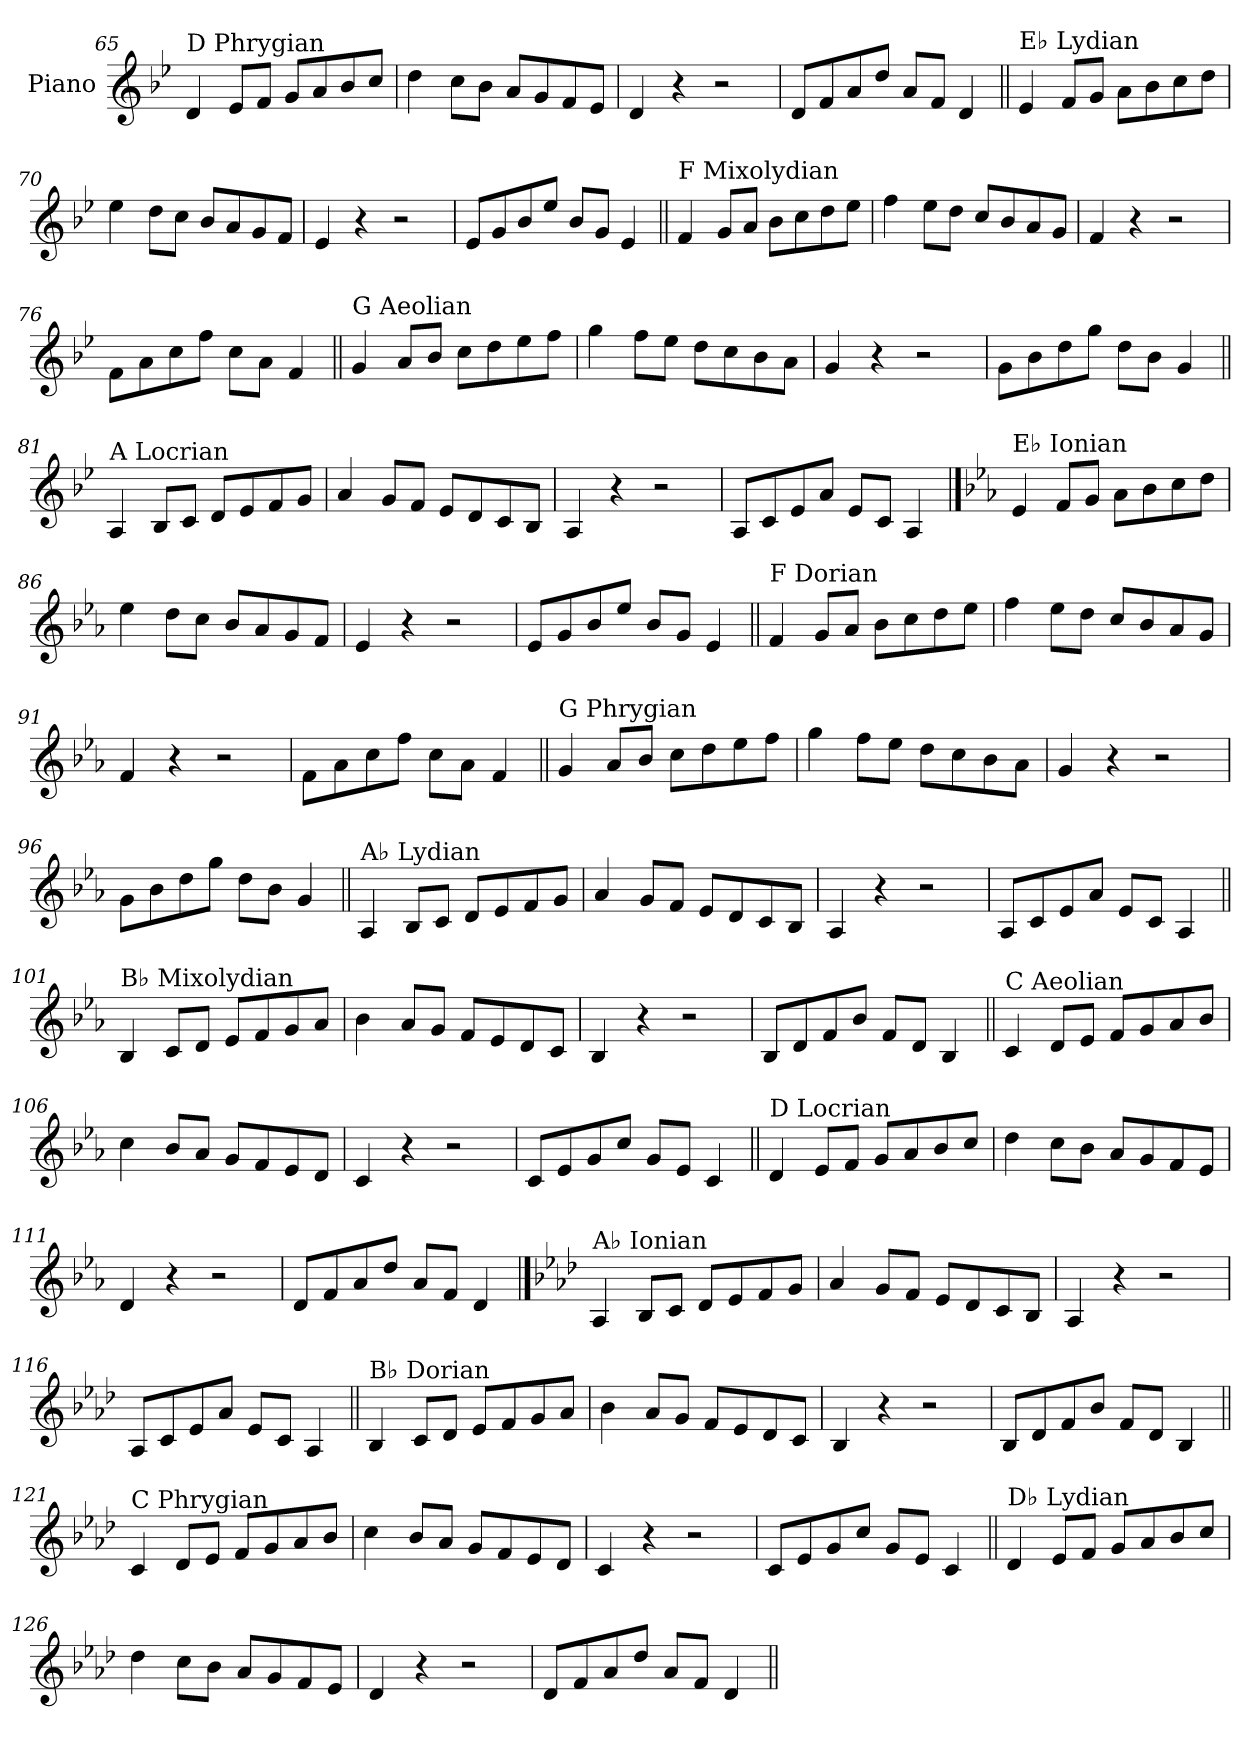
**kern
*part1
*staff1
*I"Piano
*I'Pno.
!!LO:LB:g=z
*clefG2
*k[b-e-]
=65
!LO:TX:a:t=D Phrygian
4d/
8e-/L
8f/J
8g/L
8a/
8b-/
8cc/J
=66
4dd\
8cc\L
8b-\J
8a/L
8g/
8f/
8e-/J
=67
4d/
4r
2r
=68
8d/L
8f/
8a/
8dd/J
8a/L
8f/J
4d/
!!LO:LB:g=z
=69||
!LO:TX:a:t=E♭ Lydian
4e-/
8f/L
8g/J
8a\L
8b-\
8cc\
8dd\J
=70
4ee-\
8dd\L
8cc\J
8b-/L
8a/
8g/
8f/J
=71
4e-/
4r
2r
=72
8e-/L
8g/
8b-/
8ee-/J
8b-/L
8g/J
4e-/
!!LO:LB:g=z
=73||
!LO:TX:a:t=F Mixolydian
4f/
8g/L
8a/J
8b-\L
8cc\
8dd\
8ee-\J
=74
4ff\
8ee-\L
8dd\J
8cc/L
8b-/
8a/
8g/J
=75
4f/
4r
2r
=76
8f\L
8a\
8cc\
8ff\J
8cc\L
8a\J
4f/
!!LO:LB:g=z
=77||
!LO:TX:a:t=G Aeolian
4g/
8a/L
8b-/J
8cc\L
8dd\
8ee-\
8ff\J
=78
4gg\
8ff\L
8ee-\J
8dd\L
8cc\
8b-\
8a\J
=79
4g/
4r
2r
=80
8g\L
8b-\
8dd\
8gg\J
8dd\L
8b-\J
4g/
!!LO:LB:g=z
=81||
!LO:TX:a:t=A Locrian
4A/
8B-/L
8c/J
8d/L
8e-/
8f/
8g/J
=82
4a/
8g/L
8f/J
8e-/L
8d/
8c/
8B-/J
=83
4A/
4r
2r
=84
8A/L
8c/
8e-/
8a/J
8e-/L
8c/J
4A/
!!LO:PB:g=z
==85
*k[b-e-a-]
!LO:TX:a:t=E♭ Ionian
4e-/
8f/L
8g/J
8a-\L
8b-\
8cc\
8dd\J
=86
4ee-\
8dd\L
8cc\J
8b-/L
8a-/
8g/
8f/J
=87
4e-/
4r
2r
=88
8e-/L
8g/
8b-/
8ee-/J
8b-/L
8g/J
4e-/
!!LO:LB:g=z
=89||
!LO:TX:a:t=F Dorian
4f/
8g/L
8a-/J
8b-\L
8cc\
8dd\
8ee-\J
=90
4ff\
8ee-\L
8dd\J
8cc/L
8b-/
8a-/
8g/J
=91
4f/
4r
2r
=92
8f\L
8a-\
8cc\
8ff\J
8cc\L
8a-\J
4f/
!!LO:LB:g=z
=93||
!LO:TX:a:t=G Phrygian
4g/
8a-/L
8b-/J
8cc\L
8dd\
8ee-\
8ff\J
=94
4gg\
8ff\L
8ee-\J
8dd\L
8cc\
8b-\
8a-\J
=95
4g/
4r
2r
=96
8g\L
8b-\
8dd\
8gg\J
8dd\L
8b-\J
4g/
!!LO:LB:g=z
=97||
!LO:TX:a:t=A♭ Lydian
4A-/
8B-/L
8c/J
8d/L
8e-/
8f/
8g/J
=98
4a-/
8g/L
8f/J
8e-/L
8d/
8c/
8B-/J
=99
4A-/
4r
2r
=100
8A-/L
8c/
8e-/
8a-/J
8e-/L
8c/J
4A-/
!!LO:LB:g=z
=101||
!LO:TX:a:t=B♭ Mixolydian
4B-/
8c/L
8d/J
8e-/L
8f/
8g/
8a-/J
=102
4b-\
8a-/L
8g/J
8f/L
8e-/
8d/
8c/J
=103
4B-/
4r
2r
=104
8B-/L
8d/
8f/
8b-/J
8f/L
8d/J
4B-/
!!LO:LB:g=z
=105||
!LO:TX:a:t=C Aeolian
4c/
8d/L
8e-/J
8f/L
8g/
8a-/
8b-/J
=106
4cc\
8b-/L
8a-/J
8g/L
8f/
8e-/
8d/J
=107
4c/
4r
2r
=108
8c/L
8e-/
8g/
8cc/J
8g/L
8e-/J
4c/
!!LO:LB:g=z
=109||
!LO:TX:a:t=D Locrian
4d/
8e-/L
8f/J
8g/L
8a-/
8b-/
8cc/J
=110
4dd\
8cc\L
8b-\J
8a-/L
8g/
8f/
8e-/J
=111
4d/
4r
2r
=112
8d/L
8f/
8a-/
8dd/J
8a-/L
8f/J
4d/
!!LO:PB:g=z
==113
*k[b-e-a-d-]
!LO:TX:a:t=A♭ Ionian
4A-/
8B-/L
8c/J
8d-/L
8e-/
8f/
8g/J
=114
4a-/
8g/L
8f/J
8e-/L
8d-/
8c/
8B-/J
=115
4A-/
4r
2r
=116
8A-/L
8c/
8e-/
8a-/J
8e-/L
8c/J
4A-/
!!LO:LB:g=z
=117||
!LO:TX:a:t=B♭ Dorian
4B-/
8c/L
8d-/J
8e-/L
8f/
8g/
8a-/J
=118
4b-\
8a-/L
8g/J
8f/L
8e-/
8d-/
8c/J
=119
4B-/
4r
2r
=120
8B-/L
8d-/
8f/
8b-/J
8f/L
8d-/J
4B-/
!!LO:LB:g=z
=121||
!LO:TX:a:t=C Phrygian
4c/
8d-/L
8e-/J
8f/L
8g/
8a-/
8b-/J
=122
4cc\
8b-/L
8a-/J
8g/L
8f/
8e-/
8d-/J
=123
4c/
4r
2r
=124
8c/L
8e-/
8g/
8cc/J
8g/L
8e-/J
4c/
!!LO:LB:g=z
=125||
!LO:TX:a:t=D♭ Lydian
4d-/
8e-/L
8f/J
8g/L
8a-/
8b-/
8cc/J
=126
4dd-\
8cc\L
8b-\J
8a-/L
8g/
8f/
8e-/J
=127
4d-/
4r
2r
=128
8d-/L
8f/
8a-/
8dd-/J
8a-/L
8f/J
4d-/
=||
*-
